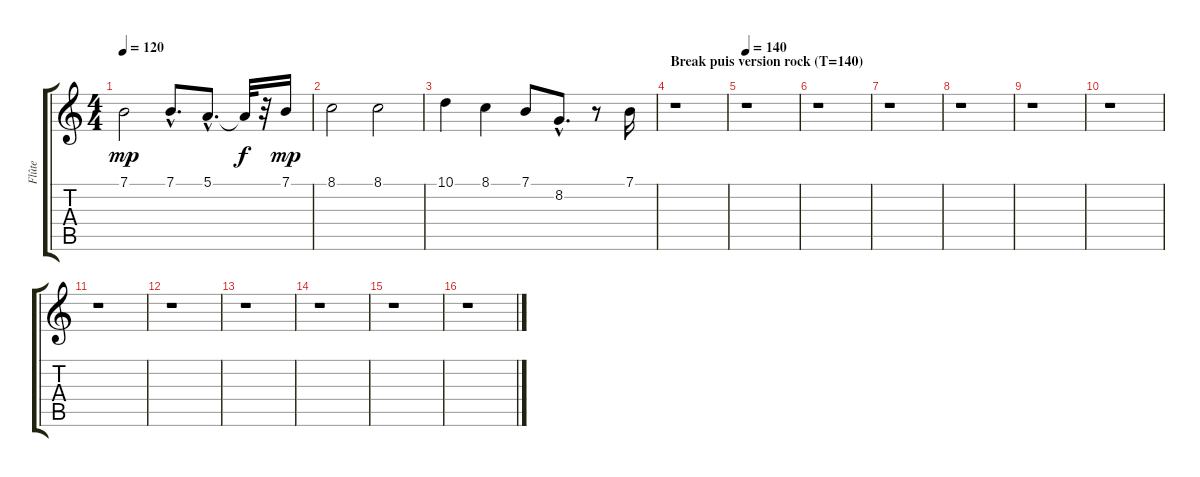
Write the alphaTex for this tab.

\track ("Flûte" "Flûte") {instrument flute}
\staff {score tabs}
\tuning (E4 B3 G3 D3 A2 E2) {hide}
\ts (4 4)
\tempo 120
\clef g2
\ks c
7.1.2{dy mp} 7.1{hac}.8{d} 5.1{hac}.8{d} 5.1{t}.32{dy f} r.32 7.1.16{dy mp} |
8.1.2 8.1.2 |
10.1.4 8.1.4 7.1.8 8.2{hac}.8{d} r.8 7.1.16 |
\section ("" "Break puis version rock (T=140)")
r.1 |
\tempo 140
r.1 |
r.1 |
r.1 |
r.1 |
r.1 |
r.1 |
r.1 |
r.1 |
r.1 |
r.1 |
r.1 |
r.1
